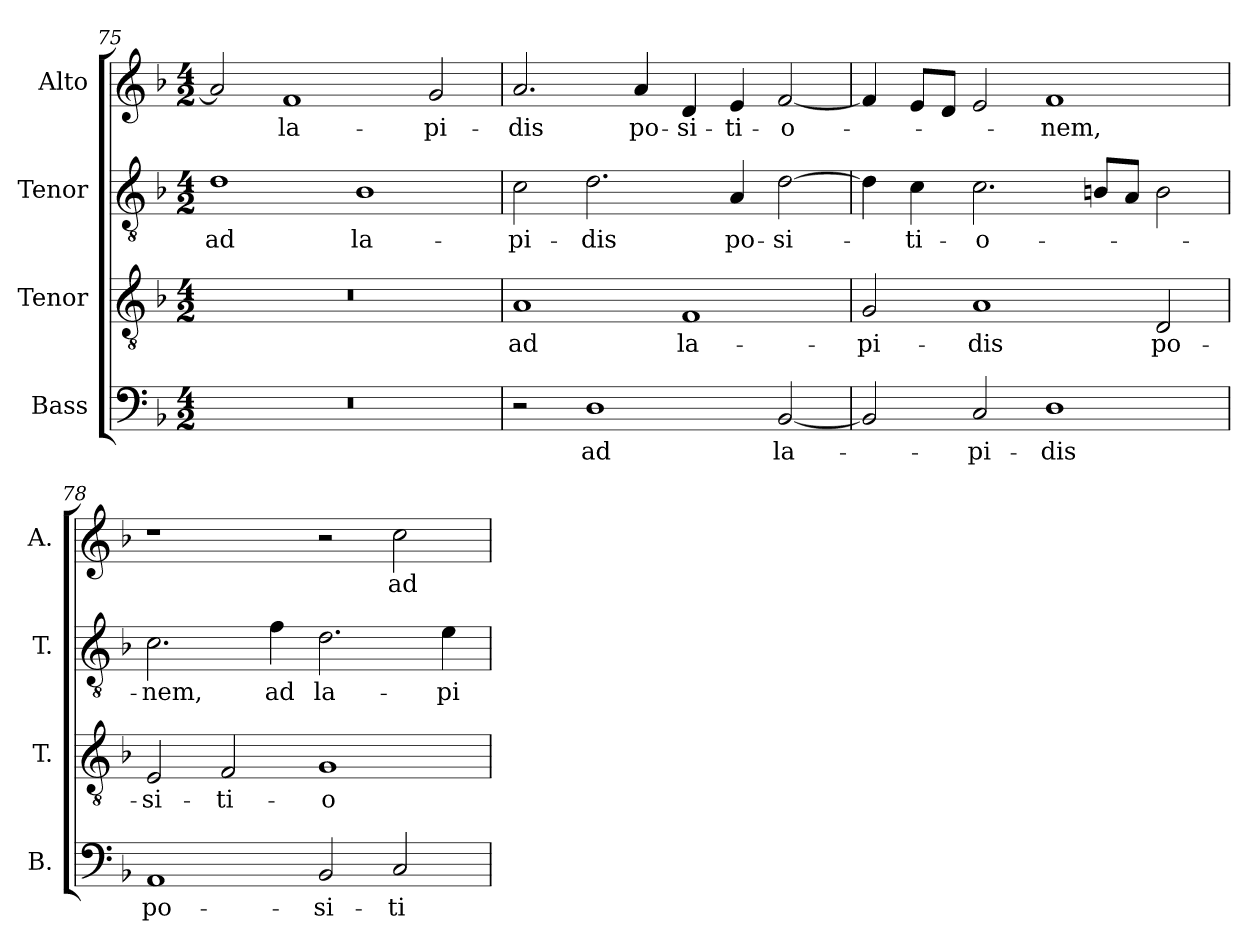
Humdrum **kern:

**kern	**text	**kern	**text	**kern	**text	**kern	**text
*part4	*part4	*part3	*part3	*part2	*part2	*part1	*part1
*staff4	*staff4	*staff3	*staff3	*staff2	*staff2	*staff1	*staff1
*I"Bass	*	*I"Tenor	*	*I"Tenor	*	*I"Alto	*
*I'B.	*	*I'T.	*	*I'T.	*	*I'A.	*
*clefF4	*	*clefGv2	*	*clefGv2	*	*clefG2	*
*	*	*ITrd7c12	*	*ITrd7c12	*	*	*
*k[b-]	*	*k[b-]	*	*k[b-]	*	*k[b-]	*
*F:	*	*F:	*	*F:	*	*F:	*
*M4/2	*	*M4/2	*	*M4/2	*	*M4/2	*
=75	=75	=75	=75	=75	=75	=75	=75
!LO:N:vis=1	!	!LO:N:vis=1	!	!	!	!	!
!	!	!	!	!	!LO:LY:b:color=#000000	!	!
0r	.	0r	.	1Di	ad	2ai/]	.
!	!	!	!	!	!	!	!LO:LY:b:color=#000000
.	.	.	.	.	.	1fi	la-
!	!	!	!	!	!LO:LY:b:color=#000000	!	!
.	.	.	.	1BB-i	la-	.	.
!	!	!	!	!	!	!	!LO:LY:b:color=#000000
.	.	.	.	.	.	2gi/	-pi-
!!LO:LB:g=z
=76	=76	=76	=76	=76	=76	=76	=76
!	!	!	!LO:LY:b:color=#000000	!	!	!	!
!	!	!	!	!	!LO:LY:b:color=#000000	!	!
!	!	!	!	!	!	!	!LO:LY:b:color=#000000
2r	.	1AAi	ad	2Ci\	-pi-	2.ai/	-dis
!	!LO:LY:b:color=#000000	!	!	!	!	!	!
!	!	!	!	!	!LO:LY:b:color=#000000	!	!
1Di	ad	.	.	2.Di\	-dis	.	.
!	!	!	!	!	!	!	!LO:LY:b:color=#000000
.	.	.	.	.	.	4ai/	po-
!	!	!	!LO:LY:b:color=#000000	!	!	!	!
!	!	!	!	!	!	!	!LO:LY:b:color=#000000
.	.	1FFi	la-	.	.	4di/	-si-
!	!	!	!	!	!LO:LY:b:color=#000000	!	!
!	!	!	!	!	!	!	!LO:LY:b:color=#000000
.	.	.	.	4AAi/	po-	4ei/	-ti-
!	!LO:LY:b:color=#000000	!	!	!	!	!	!
!	!	!	!	!	!LO:LY:b:color=#000000	!	!
!	!	!	!	!	!	!	!LO:LY:b:color=#000000
[2BB-i/	la-	.	.	[2Di\	-si-	[2fi/	-o-
=77	=77	=77	=77	=77	=77	=77	=77
!	!	!	!LO:LY:b:color=#000000	!	!	!	!
2BB-i/]	.	2GGi/	-pi-	4Di\]	.	4fi/]	.
!	!	!	!	!	!LO:LY:b:color=#000000	!	!
.	.	.	.	4Ci\	-ti-	8ei/L	.
.	.	.	.	.	.	8di/J	.
!	!LO:LY:b:color=#000000	!	!	!	!	!	!
!	!	!	!LO:LY:b:color=#000000	!	!	!	!
!	!	!	!	!	!LO:LY:b:color=#000000	!	!
2Ci/	-pi-	1AAi	-dis	2.Ci\	-o-	2ei/	.
!	!LO:LY:b:color=#000000	!	!	!	!	!	!
!	!	!	!	!	!	!	!LO:LY:b:color=#000000
1Di	-dis	.	.	.	.	1fi	-nem,
.	.	.	.	8BBni/L	.	.	.
.	.	.	.	8AAi/J	.	.	.
!	!	!	!LO:LY:b:color=#000000	!	!	!	!
.	.	2DDi/	po-	2BBi\	.	.	.
=78	=78	=78	=78	=78	=78	=78	=78
!	!LO:LY:b:color=#000000	!	!	!	!	!	!
!	!	!	!LO:LY:b:color=#000000	!	!	!	!
!	!	!	!	!	!LO:LY:b:color=#000000	!	!
1AAi	po-	2EEi/	-si-	2.Ci\	-nem,	1r	.
!	!	!	!LO:LY:b:color=#000000	!	!	!	!
.	.	2FFi/	-ti-	.	.	.	.
!	!	!	!	!	!LO:LY:b:color=#000000	!	!
.	.	.	.	4Fi\	ad	.	.
!	!LO:LY:b:color=#000000	!	!	!	!	!	!
!	!	!	!LO:LY:b:color=#000000	!	!	!	!
!	!	!	!	!	!LO:LY:b:color=#000000	!	!
2BB-i/	-si-	1GGi	-o-	2.Di\	la-	2r	.
!	!LO:LY:b:color=#000000	!	!	!	!	!	!
!	!	!	!	!	!	!	!LO:LY:b:color=#000000
2Ci/	-ti-	.	.	.	.	2cci\	ad
!	!	!	!	!	!LO:LY:b:color=#000000	!	!
.	.	.	.	4Ei\	-pi-	.	.
=	=	=	=	=	=	=	=
*-	*-	*-	*-	*-	*-	*-	*-
